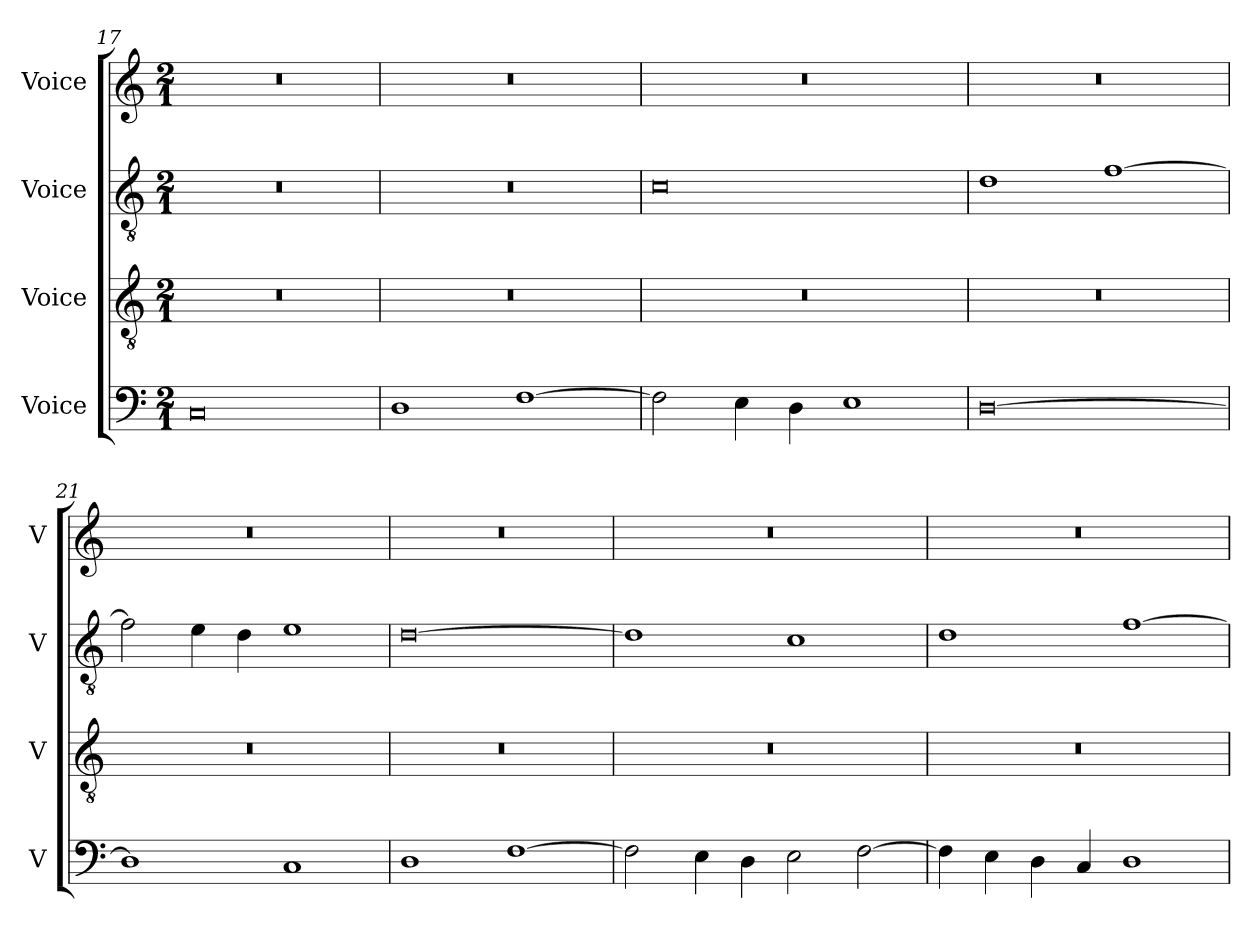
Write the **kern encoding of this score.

**kern	**kern	**kern	**kern
*part4	*part3	*part2	*part1
*staff4	*staff3	*staff2	*staff1
*I"Voice	*I"Voice	*I"Voice	*I"Voice
*I'V	*I'V	*I'V	*I'V
*clefF4	*clefGv2	*clefGv2	*clefG2
*k[]	*k[]	*k[]	*k[]
*M2/1	*M2/1	*M2/1	*M2/1
=17	=17	=17	=17
0C	0r	0r	0r
=18	=18	=18	=18
1D	0r	0r	0r
[1F	.	.	.
!!LO:PB:g=z
=19	=19	=19	=19
2F\]	0r	0c	0r
4E\	.	.	.
4D\	.	.	.
1E	.	.	.
=20	=20	=20	=20
[0D	0r	1d	0r
.	.	[1f	.
=21	=21	=21	=21
1D]	0r	2f\]	0r
.	.	4e\	.
.	.	4d\	.
1C	.	1e	.
=22	=22	=22	=22
1D	0r	[0d	0r
[1F	.	.	.
!!LO:LB:g=z
=23	=23	=23	=23
2F\]	0r	1d]	0r
4E\	.	.	.
4D\	.	.	.
2E\	.	1c	.
[2F\	.	.	.
=24	=24	=24	=24
4F\]	0r	1d	0r
4E\	.	.	.
4D\	.	.	.
4C/	.	.	.
1D	.	[1f	.
=	=	=	=
*-	*-	*-	*-
